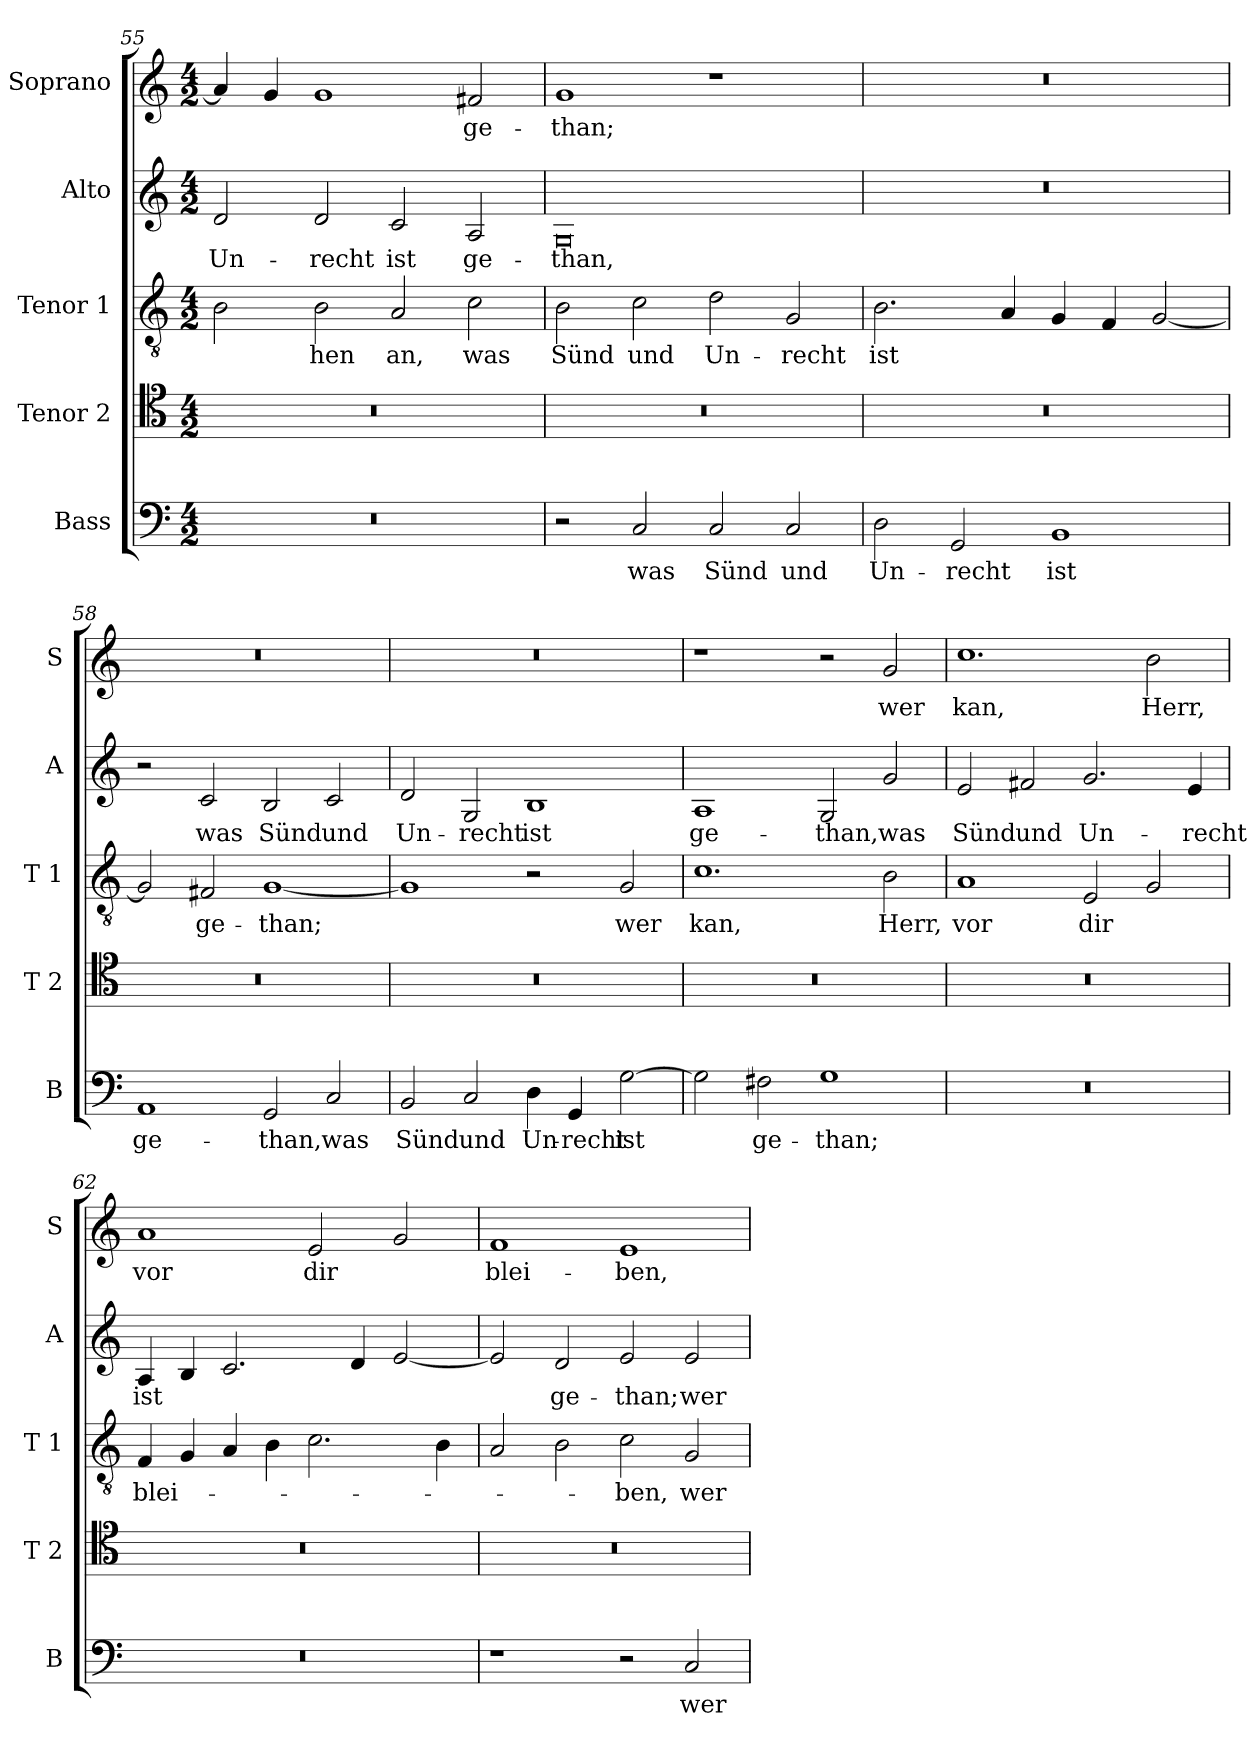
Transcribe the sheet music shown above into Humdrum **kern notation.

**kern	**text	**kern	**kern	**text	**kern	**text	**kern	**text
*part5	*part5	*part4	*part3	*part3	*part2	*part2	*part1	*part1
*staff5	*staff5	*staff4	*staff3	*staff3	*staff2	*staff2	*staff1	*staff1
*I"Bass	*	*I"Tenor 2	*I"Tenor 1	*	*I"Alto	*	*I"Soprano	*
*I'B	*	*I'T 2	*I'T 1	*	*I'A	*	*I'S	*
*clefF4	*	*clefC4	*clefGv2	*	*clefG2	*	*clefG2	*
*k[]	*	*k[]	*k[]	*	*k[]	*	*k[]	*
*C:	*	*C:	*C:	*	*C:	*	*C:	*
*M4/2	*	*M4/2	*M4/2	*	*M4/2	*	*M4/2	*
=55	=55	=55	=55	=55	=55	=55	=55	=55
!	!	!	!	!	!	!LO:LY:b	!	!
0r	.	0r	2B\	.	2d/	Un-	4a/]	.
.	.	.	.	.	.	.	4g/	.
!	!	!	!	!LO:LY:b	!	!LO:LY:b	!	!
.	.	.	2B\	-hen	2d/	-recht	1g	.
!	!	!	!	!LO:LY:b	!	!LO:LY:b	!	!
.	.	.	2A/	an,	2c/	ist	.	.
!	!	!	!	!LO:LY:b	!	!LO:LY:b	!	!LO:LY:b
.	.	.	2c\	was	2A/	ge-	2f#X/	ge-
!!LO:PB:g=z
=56	=56	=56	=56	=56	=56	=56	=56	=56
!	!	!	!	!LO:LY:b	!	!LO:LY:b	!	!LO:LY:b
2r	.	0r	2B\	Sünd	0G	-than,	1g	-than;
!	!LO:LY:b	!	!	!LO:LY:b	!	!	!	!
2C/	was	.	2c\	und	.	.	.	.
!	!LO:LY:b	!	!	!LO:LY:b	!	!	!	!
2C/	Sünd	.	2d\	Un-	.	.	1r	.
!	!LO:LY:b	!	!	!LO:LY:b	!	!	!	!
2C/	und	.	2G/	-recht	.	.	.	.
=57	=57	=57	=57	=57	=57	=57	=57	=57
!	!LO:LY:b	!	!	!LO:LY:b	!	!	!	!
2D\	Un-	0r	2.B\	ist	0r	.	0r	.
!	!LO:LY:b	!	!	!	!	!	!	!
2GG/	-recht	.	.	.	.	.	.	.
.	.	.	4A/	.	.	.	.	.
!	!LO:LY:b	!	!	!	!	!	!	!
1BB	ist	.	4G/	.	.	.	.	.
.	.	.	4F/	.	.	.	.	.
.	.	.	[2G/	.	.	.	.	.
=58	=58	=58	=58	=58	=58	=58	=58	=58
!	!LO:LY:b	!	!	!	!	!	!	!
1AA	ge-	0r	2G/]	.	2r	.	0r	.
!	!	!	!	!LO:LY:b	!	!LO:LY:b	!	!
.	.	.	2F#X/	ge-	2c/	was	.	.
!	!LO:LY:b	!	!	!LO:LY:b	!	!LO:LY:b	!	!
2GG/	-than,	.	[1G	-than;	2B/	Sünd	.	.
!	!LO:LY:b	!	!	!	!	!LO:LY:b	!	!
2C/	was	.	.	.	2c/	und	.	.
=59	=59	=59	=59	=59	=59	=59	=59	=59
!	!LO:LY:b	!	!	!	!	!LO:LY:b	!	!
2BB/	Sünd	0r	1G]	.	2d/	Un-	0r	.
!	!LO:LY:b	!	!	!	!	!LO:LY:b	!	!
2C/	und	.	.	.	2G/	-recht	.	.
!	!LO:LY:b	!	!	!	!	!LO:LY:b	!	!
4D\	Un-	.	2r	.	1B	ist	.	.
!	!LO:LY:b	!	!	!	!	!	!	!
4GG/	-recht	.	.	.	.	.	.	.
!	!LO:LY:b	!	!	!LO:LY:b	!	!	!	!
[2G\	ist	.	2G/	wer	.	.	.	.
=60	=60	=60	=60	=60	=60	=60	=60	=60
!	!	!	!	!LO:LY:b	!	!LO:LY:b	!	!
2G\]	.	0r	1.c	kan,	1A	ge-	1r	.
!	!LO:LY:b	!	!	!	!	!	!	!
2F#X\	ge-	.	.	.	.	.	.	.
!	!LO:LY:b	!	!	!	!	!LO:LY:b	!	!
1G	-than;	.	.	.	2G/	-than,	2r	.
!	!	!	!	!LO:LY:b	!	!LO:LY:b	!	!LO:LY:b
.	.	.	2B\	Herr,	2g/	was	2g/	wer
!!LO:LB:g=z
=61	=61	=61	=61	=61	=61	=61	=61	=61
!	!	!	!	!LO:LY:b	!	!LO:LY:b	!	!LO:LY:b
0r	.	0r	1A	vor	2e/	Sünd	1.cc	kan,
!	!	!	!	!	!	!LO:LY:b	!	!
.	.	.	.	.	2f#X/	und	.	.
!	!	!	!	!LO:LY:b	!	!LO:LY:b	!	!
.	.	.	2E/	dir	2.g/	Un-	.	.
!	!	!	!	!	!	!	!	!LO:LY:b
.	.	.	2G/	.	.	.	2b\	Herr,
!	!	!	!	!	!	!LO:LY:b	!	!
.	.	.	.	.	4e/	-recht	.	.
=62	=62	=62	=62	=62	=62	=62	=62	=62
!	!	!	!	!LO:LY:b	!	!LO:LY:b	!	!LO:LY:b
0r	.	0r	4F/	blei-	4A/	ist	1a	vor
.	.	.	4G/	.	4B/	.	.	.
.	.	.	4A/	.	2.c/	.	.	.
.	.	.	4B\	.	.	.	.	.
!	!	!	!	!	!	!	!	!LO:LY:b
.	.	.	2.c\	.	.	.	2e/	dir
.	.	.	.	.	4d/	.	.	.
.	.	.	.	.	[2e/	.	2g/	.
.	.	.	4B\	.	.	.	.	.
=63	=63	=63	=63	=63	=63	=63	=63	=63
!	!	!	!	!	!	!	!	!LO:LY:b
1r	.	0r	2A/	.	2e/]	.	1f	blei-
!	!	!	!	!	!	!LO:LY:b	!	!
.	.	.	2B\	.	2d/	ge-	.	.
!	!	!	!	!LO:LY:b	!	!LO:LY:b	!	!LO:LY:b
2r	.	.	2c\	-ben,	2e/	-than;	1e	-ben,
!	!LO:LY:b	!	!	!LO:LY:b	!	!LO:LY:b	!	!
2C/	wer	.	2G/	wer	2e/	wer	.	.
=	=	=	=	=	=	=	=	=
*-	*-	*-	*-	*-	*-	*-	*-	*-
